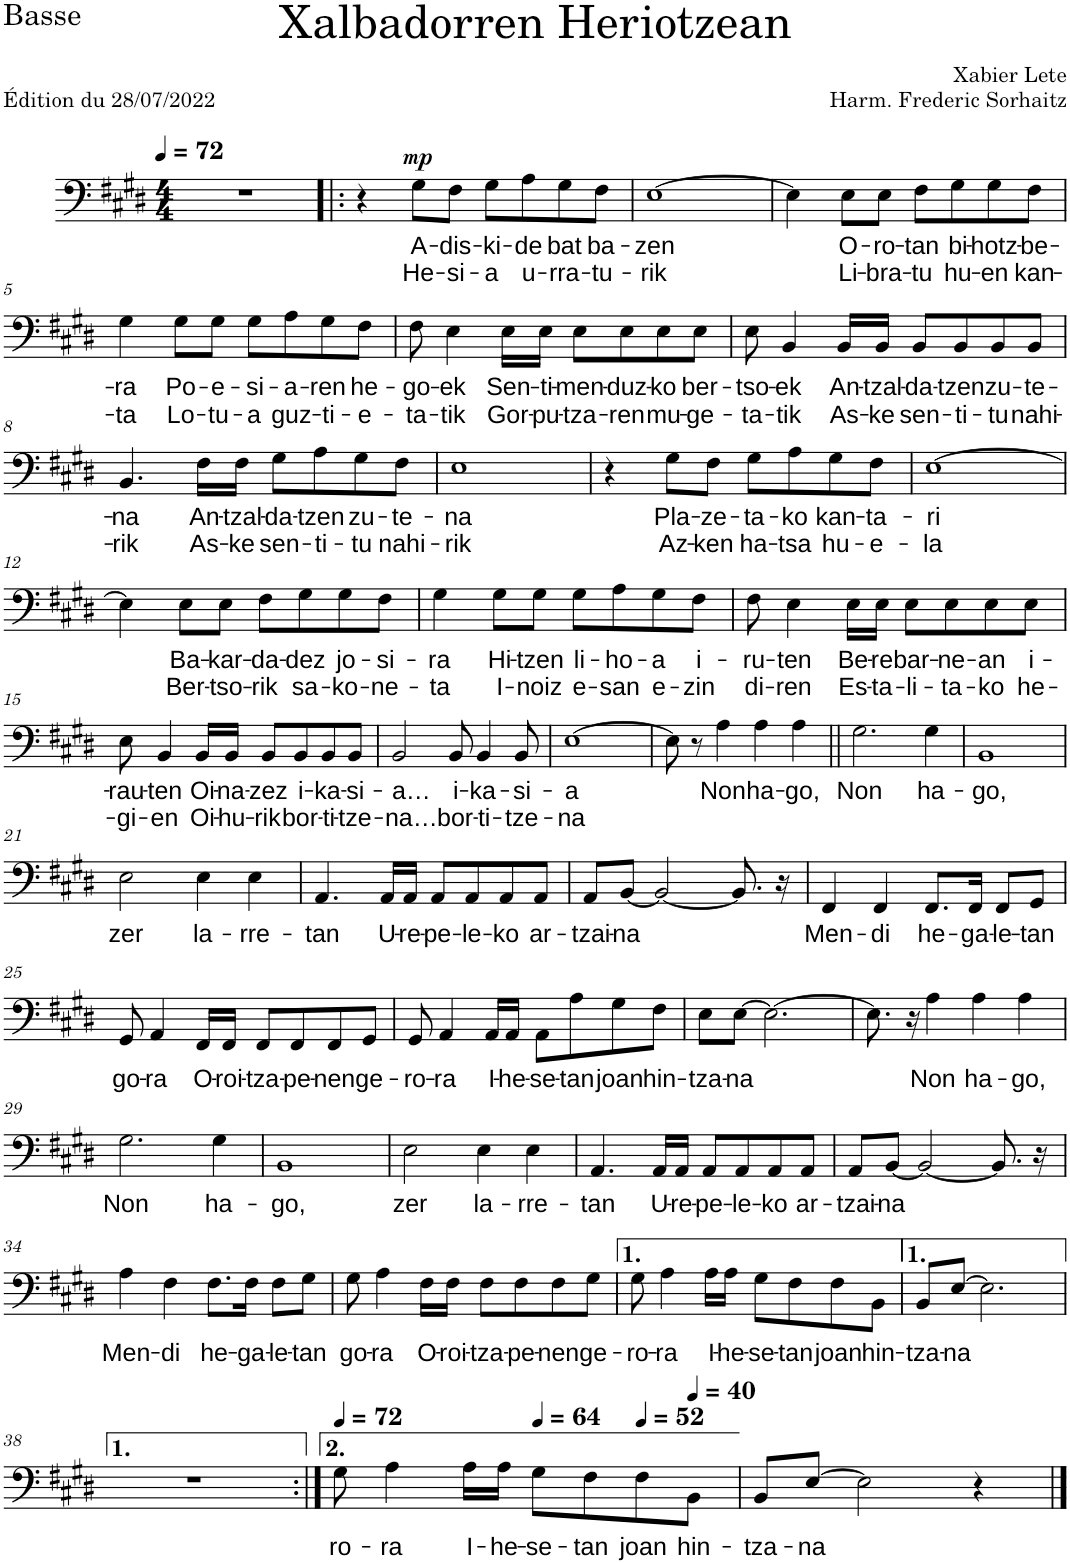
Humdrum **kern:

**kern	**text	**text	**dynam
*part1	*part1	*part1	*part1
*staff1	*staff1	*staff1	*staff1
*I"Basse	*	*	*
*I'B.	*	*	*
*clefF4	*	*	*
*k[f#c#g#d#]	*	*	*
*M4/4	*	*	*
*MM72	*	*	*
=1	=1	=1	=1
1r	.	.	.
=2!|:	=2!|:	=2!|:	=2!|:
4r	.	.	.
!	!LO:LY:b	!LO:LY:b	!LO:DY:a
8G#\L	A-	He-	mp
!	!LO:LY:b	!LO:LY:b	!
8F#\J	-dis-	-si-	.
!	!LO:LY:b	!LO:LY:b	!
8G#\L	-ki-	-a	.
!	!LO:LY:b	!LO:LY:b	!
8A\	-de	u-	.
!	!LO:LY:b	!LO:LY:b	!
8G#\	bat	-rra-	.
!	!LO:LY:b	!LO:LY:b	!
8F#\J	ba-	-tu-	.
=3	=3	=3	=3
!	!LO:LY:b	!LO:LY:b	!
[1E	-zen	-rik	.
=4	=4	=4	=4
4E\]	.	.	.
!	!LO:LY:b	!LO:LY:b	!
8E\L	O-	Li-	.
!	!LO:LY:b	!LO:LY:b	!
8E\J	-ro-	-bra-	.
!	!LO:LY:b	!LO:LY:b	!
8F#\L	-tan	-tu	.
!	!LO:LY:b	!LO:LY:b	!
8G#\	bi-	hu-	.
!	!LO:LY:b	!LO:LY:b	!
8G#\	-hotz-	-en	.
!	!LO:LY:b	!LO:LY:b	!
8F#\J	-be-	kan-	.
!!LO:LB:g=z
=5	=5	=5	=5
!	!LO:LY:b	!LO:LY:b	!
4G#\	-ra	-ta	.
!	!LO:LY:b	!LO:LY:b	!
8G#\L	Po-	Lo-	.
!	!LO:LY:b	!LO:LY:b	!
8G#\J	-e-	-tu-	.
!	!LO:LY:b	!LO:LY:b	!
8G#\L	-si-	-a	.
!	!LO:LY:b	!LO:LY:b	!
8A\	-a-	guz-	.
!	!LO:LY:b	!LO:LY:b	!
8G#\	-ren	-ti-	.
!	!LO:LY:b	!LO:LY:b	!
8F#\J	he-	-e-	.
=6	=6	=6	=6
!	!LO:LY:b	!LO:LY:b	!
8F#\	-go-	-ta-	.
!	!LO:LY:b	!LO:LY:b	!
4E\	-ek	-tik	.
!	!LO:LY:b	!LO:LY:b	!
16E\LL	Sen-	Gor-	.
!	!LO:LY:b	!LO:LY:b	!
16E\JJ	-ti-	-pu-	.
!	!LO:LY:b	!LO:LY:b	!
8E\L	-men-	-tza-	.
!	!LO:LY:b	!LO:LY:b	!
8E\	-duz-	-ren	.
!	!LO:LY:b	!LO:LY:b	!
8E\	-ko	mu-	.
!	!LO:LY:b	!LO:LY:b	!
8E\J	ber-	-ge-	.
=7	=7	=7	=7
!	!LO:LY:b	!LO:LY:b	!
8E\	-tso-	-ta-	.
!	!LO:LY:b	!LO:LY:b	!
4BB/	-ek	-tik	.
!	!LO:LY:b	!LO:LY:b	!
16BB/LL	An-	As-	.
!	!LO:LY:b	!LO:LY:b	!
16BB/JJ	-tzal-	-ke	.
!	!LO:LY:b	!LO:LY:b	!
8BB/L	-da-	sen-	.
!	!LO:LY:b	!LO:LY:b	!
8BB/	-tzen	-ti-	.
!	!LO:LY:b	!LO:LY:b	!
8BB/	zu-	-tu	.
!	!LO:LY:b	!LO:LY:b	!
8BB/J	-te-	nahi-	.
!!LO:LB:g=z
=8	=8	=8	=8
!	!LO:LY:b	!LO:LY:b	!
4.BB/	-na	-rik	.
!	!LO:LY:b	!LO:LY:b	!
16F#\LL	An-	As-	.
!	!LO:LY:b	!LO:LY:b	!
16F#\JJ	-tzal-	-ke	.
!	!LO:LY:b	!LO:LY:b	!
8G#\L	-da-	sen-	.
!	!LO:LY:b	!LO:LY:b	!
8A\	-tzen	-ti-	.
!	!LO:LY:b	!LO:LY:b	!
8G#\	zu-	-tu	.
!	!LO:LY:b	!LO:LY:b	!
8F#\J	-te-	nahi-	.
=9	=9	=9	=9
!	!LO:LY:b	!LO:LY:b	!
1E	-na	-rik	.
=10	=10	=10	=10
4r	.	.	.
!	!LO:LY:b	!LO:LY:b	!
8G#\L	Pla-	Az-	.
!	!LO:LY:b	!LO:LY:b	!
8F#\J	-ze-	-ken	.
!	!LO:LY:b	!LO:LY:b	!
8G#\L	-ta-	ha-	.
!	!LO:LY:b	!LO:LY:b	!
8A\	-ko	-tsa	.
!	!LO:LY:b	!LO:LY:b	!
8G#\	kan-	hu-	.
!	!LO:LY:b	!LO:LY:b	!
8F#\J	-ta-	-e-	.
=11	=11	=11	=11
!	!LO:LY:b	!LO:LY:b	!
[1E	-ri	-la	.
!!LO:LB:g=z
=12	=12	=12	=12
4E\]	.	.	.
!	!LO:LY:b	!LO:LY:b	!
8E\L	Ba-	Ber-	.
!	!LO:LY:b	!LO:LY:b	!
8E\J	-kar-	-tso-	.
!	!LO:LY:b	!LO:LY:b	!
8F#\L	-da-	-rik	.
!	!LO:LY:b	!LO:LY:b	!
8G#\	-dez	sa-	.
!	!LO:LY:b	!LO:LY:b	!
8G#\	jo-	-ko-	.
!	!LO:LY:b	!LO:LY:b	!
8F#\J	-si-	-ne-	.
=13	=13	=13	=13
!	!LO:LY:b	!LO:LY:b	!
4G#\	-ra	-ta	.
!	!LO:LY:b	!LO:LY:b	!
8G#\L	Hi-	I-	.
!	!LO:LY:b	!LO:LY:b	!
8G#\J	-tzen	-noiz	.
!	!LO:LY:b	!LO:LY:b	!
8G#\L	li-	e-	.
!	!LO:LY:b	!LO:LY:b	!
8A\	-ho-	-san	.
!	!LO:LY:b	!LO:LY:b	!
8G#\	-a	e-	.
!	!LO:LY:b	!LO:LY:b	!
8F#\J	i-	-zin	.
=14	=14	=14	=14
!	!LO:LY:b	!LO:LY:b	!
8F#\	-ru-	di-	.
!	!LO:LY:b	!LO:LY:b	!
4E\	-ten	-ren	.
!	!LO:LY:b	!LO:LY:b	!
16E\LL	Be-	Es-	.
!	!LO:LY:b	!LO:LY:b	!
16E\JJ	-re	-ta-	.
!	!LO:LY:b	!LO:LY:b	!
8E\L	bar-	-li-	.
!	!LO:LY:b	!LO:LY:b	!
8E\	-ne-	-ta-	.
!	!LO:LY:b	!LO:LY:b	!
8E\	-an	-ko	.
!	!LO:LY:b	!LO:LY:b	!
8E\J	i-	he-	.
!!LO:LB:g=z
=15	=15	=15	=15
!	!LO:LY:b	!LO:LY:b	!
8E\	-rau-	-gi-	.
!	!LO:LY:b	!LO:LY:b	!
4BB/	-ten	-en	.
!	!LO:LY:b	!LO:LY:b	!
16BB/LL	Oi-	Oi-	.
!	!LO:LY:b	!LO:LY:b	!
16BB/JJ	-na-	-hu-	.
!	!LO:LY:b	!LO:LY:b	!
8BB/L	-zez	-rik	.
!	!LO:LY:b	!LO:LY:b	!
8BB/	i-	bor-	.
!	!LO:LY:b	!LO:LY:b	!
8BB/	-ka-	-ti-	.
!	!LO:LY:b	!LO:LY:b	!
8BB/J	-si-	-tze-	.
=16	=16	=16	=16
!	!LO:LY:b	!LO:LY:b	!
2BB/	-a…	-na…	.
!	!LO:LY:b	!LO:LY:b	!
8BB/	i-	bor-	.
!	!LO:LY:b	!LO:LY:b	!
4BB/	-ka-	-ti-	.
!	!LO:LY:b	!LO:LY:b	!
8BB/	-si-	-tze-	.
=17	=17	=17	=17
!	!LO:LY:b	!LO:LY:b	!
[1E	-a	-na	.
=18	=18	=18	=18
8E\]	.	.	.
8r	.	.	.
!	!LO:LY:b	!	!
4A\	Non	.	.
!	!LO:LY:b	!	!
4A\	ha-	.	.
!	!LO:LY:b	!	!
4A\	-go,	.	.
=19||	=19||	=19||	=19||
!	!LO:LY:b	!	!
2.G#\	Non	.	.
!	!LO:LY:b	!	!
4G#\	ha-	.	.
=20	=20	=20	=20
!	!LO:LY:b	!	!
1BB	-go,	.	.
!!LO:LB:g=z
=21	=21	=21	=21
!	!LO:LY:b	!	!
2E\	zer	.	.
!	!LO:LY:b	!	!
4E\	la-	.	.
!	!LO:LY:b	!	!
4E\	-rre-	.	.
=22	=22	=22	=22
!	!LO:LY:b	!	!
4.AA/	-tan	.	.
!	!LO:LY:b	!	!
16AA/LL	U-	.	.
!	!LO:LY:b	!	!
16AA/JJ	-re-	.	.
!	!LO:LY:b	!	!
8AA/L	-pe-	.	.
!	!LO:LY:b	!	!
8AA/	-le-	.	.
!	!LO:LY:b	!	!
8AA/	-ko	.	.
!	!LO:LY:b	!	!
8AA/J	ar-	.	.
=23	=23	=23	=23
!	!LO:LY:b	!	!
8AA/L	-tzai-	.	.
!	!LO:LY:b	!	!
[8BB/J	-na	.	.
2BB/_	.	.	.
8.BB/]	.	.	.
16r	.	.	.
=24	=24	=24	=24
!	!LO:LY:b	!	!
4FF#/	Men-	.	.
!	!LO:LY:b	!	!
4FF#/	-di	.	.
!	!LO:LY:b	!	!
8.FF#/L	he-	.	.
!	!LO:LY:b	!	!
16FF#/Jk	-ga-	.	.
!	!LO:LY:b	!	!
8FF#/L	-le-	.	.
!	!LO:LY:b	!	!
8GG#/J	-tan	.	.
!!LO:LB:g=z
=25	=25	=25	=25
!	!LO:LY:b	!	!
8GG#/	go-	.	.
!	!LO:LY:b	!	!
4AA/	-ra	.	.
!	!LO:LY:b	!	!
16FF#/LL	O-	.	.
!	!LO:LY:b	!	!
16FF#/JJ	-roi-	.	.
!	!LO:LY:b	!	!
8FF#/L	-tza-	.	.
!	!LO:LY:b	!	!
8FF#/	-pe-	.	.
!	!LO:LY:b	!	!
8FF#/	-nen	.	.
!	!LO:LY:b	!	!
8GG#/J	ge-	.	.
=26	=26	=26	=26
!	!LO:LY:b	!	!
8GG#/	-ro-	.	.
!	!LO:LY:b	!	!
4AA/	-ra	.	.
!	!LO:LY:b	!	!
16AA/LL	I-	.	.
!	!LO:LY:b	!	!
16AA/JJ	-he-	.	.
!	!LO:LY:b	!	!
8AA\L	-se-	.	.
!	!LO:LY:b	!	!
8A\	-tan	.	.
!	!LO:LY:b	!	!
8G#\	joan	.	.
!	!LO:LY:b	!	!
8F#\J	hin-	.	.
=27	=27	=27	=27
!	!LO:LY:b	!	!
8E\L	-tza-	.	.
!	!LO:LY:b	!	!
[8E\J	-na	.	.
2.E\_	.	.	.
=28	=28	=28	=28
8.E\]	.	.	.
16r	.	.	.
!	!LO:LY:b	!	!
4A\	Non	.	.
!	!LO:LY:b	!	!
4A\	ha-	.	.
!	!LO:LY:b	!	!
4A\	-go,	.	.
!!LO:LB:g=z
=29	=29	=29	=29
!	!LO:LY:b	!	!
2.G#\	Non	.	.
!	!LO:LY:b	!	!
4G#\	ha-	.	.
=30	=30	=30	=30
!	!LO:LY:b	!	!
1BB	-go,	.	.
=31	=31	=31	=31
!	!LO:LY:b	!	!
2E\	zer	.	.
!	!LO:LY:b	!	!
4E\	la-	.	.
!	!LO:LY:b	!	!
4E\	-rre-	.	.
=32	=32	=32	=32
!	!LO:LY:b	!	!
4.AA/	-tan	.	.
!	!LO:LY:b	!	!
16AA/LL	U-	.	.
!	!LO:LY:b	!	!
16AA/JJ	-re-	.	.
!	!LO:LY:b	!	!
8AA/L	-pe-	.	.
!	!LO:LY:b	!	!
8AA/	-le-	.	.
!	!LO:LY:b	!	!
8AA/	-ko	.	.
!	!LO:LY:b	!	!
8AA/J	ar-	.	.
=33	=33	=33	=33
!	!LO:LY:b	!	!
8AA/L	-tzai-	.	.
!	!LO:LY:b	!	!
[8BB/J	-na	.	.
2BB/_	.	.	.
8.BB/]	.	.	.
16r	.	.	.
!!LO:LB:g=z
=34	=34	=34	=34
!	!LO:LY:b	!	!
4A\	Men-	.	.
!	!LO:LY:b	!	!
4F#\	-di	.	.
!	!LO:LY:b	!	!
8.F#\L	he-	.	.
!	!LO:LY:b	!	!
16F#\Jk	-ga-	.	.
!	!LO:LY:b	!	!
8F#\L	-le-	.	.
!	!LO:LY:b	!	!
8G#\J	-tan	.	.
=35	=35	=35	=35
!	!LO:LY:b	!	!
8G#\	go-	.	.
!	!LO:LY:b	!	!
4A\	-ra	.	.
!	!LO:LY:b	!	!
16F#\LL	O-	.	.
!	!LO:LY:b	!	!
16F#\JJ	-roi-	.	.
!	!LO:LY:b	!	!
8F#\L	-tza-	.	.
!	!LO:LY:b	!	!
8F#\	-pe-	.	.
!	!LO:LY:b	!	!
8F#\	-nen	.	.
!	!LO:LY:b	!	!
8G#\J	ge-	.	.
=36	=36	=36	=36
!	!LO:LY:b	!	!
8G#\	-ro-	.	.
!	!LO:LY:b	!	!
4A\	-ra	.	.
!	!LO:LY:b	!	!
16A\LL	I-	.	.
!	!LO:LY:b	!	!
16A\JJ	-he-	.	.
!	!LO:LY:b	!	!
8G#\L	-se-	.	.
!	!LO:LY:b	!	!
8F#\	-tan	.	.
!	!LO:LY:b	!	!
8F#\	joan	.	.
!	!LO:LY:b	!	!
8BB\J	hin-	.	.
=37	=37	=37	=37
!	!LO:LY:b	!	!
8BB/L	-tza-	.	.
!	!LO:LY:b	!	!
[8E/J	-na	.	.
2.E\]	.	.	.
!!LO:LB:g=z
=38	=38	=38	=38
1r	.	.	.
=39:|!	=39:|!	=39:|!	=39:|!
*MM72	*	*	*
!	!LO:LY:b	!	!
8G#\	-ro-	.	.
!	!LO:LY:b	!	!
4A\	-ra	.	.
!	!LO:LY:b	!	!
16A\LL	I-	.	.
!	!LO:LY:b	!	!
16A\JJ	-he-	.	.
*MM64	*	*	*
!	!LO:LY:b	!	!
8G#\L	-se-	.	.
!	!LO:LY:b	!	!
8F#\	-tan	.	.
*MM52	*	*	*
!	!LO:LY:b	!	!
8F#\	joan	.	.
*MM40	*	*	*
!	!LO:LY:b	!	!
8BB\J	hin-	.	.
=40	=40	=40	=40
!	!LO:LY:b	!	!
8BB/L	-tza-	.	.
!	!LO:LY:b	!	!
[8E/J	-na	.	.
2E\]	.	.	.
4r	.	.	.
==	==	==	==
*-	*-	*-	*-
